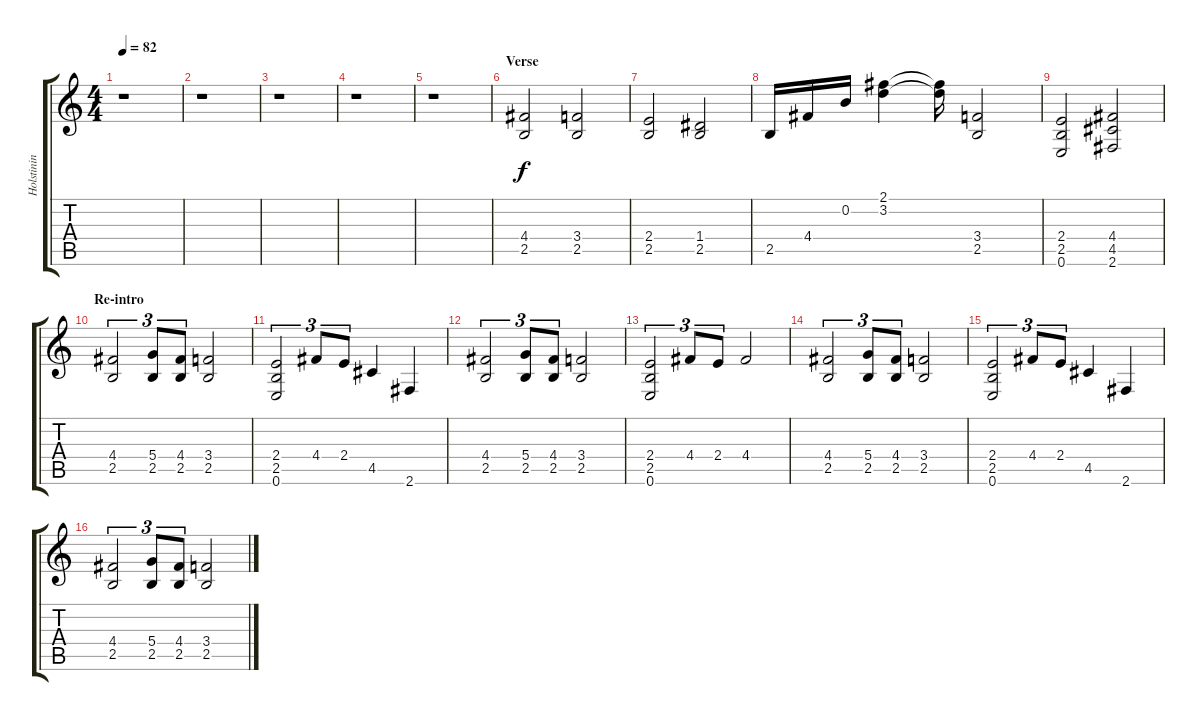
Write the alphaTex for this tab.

\track ("Holstinin" "Holstinin") {instrument distortionguitar}
\staff {score tabs}
\tuning (E4 B3 G3 D3 A2 E2) {hide}
\ts (4 4)
\tempo 82
\clef g2
\ks c
r.1{dy f} |
r.1 |
r.1 |
r.1 |
r.1 |
\section ("" "Verse")
(4.4 2.5).2{volume 14} (3.4 2.5).2 |
(2.4 2.5).2 (1.4 2.5).2 |
2.5.16 4.4.16 0.2.16 (2.1 3.2).4 (2.1{t} 3.2{t}).16 (3.4 2.5).2 |
(2.4 2.5 0.6).2 (4.4 4.5 2.6).2 |
\section ("" "Re-intro")
(4.4 2.5).2{tu (3 2)} (5.4 2.5).8{tu (3 2)} (4.4 2.5).8{tu (3 2)} (3.4 2.5).2 |
(2.4 2.5 0.6).2{tu (3 2)} 4.4.8{tu (3 2)} 2.4.8{tu (3 2)} 4.5.4 2.6.4 |
(4.4 2.5).2{tu (3 2)} (5.4 2.5).8{tu (3 2)} (4.4 2.5).8{tu (3 2)} (3.4 2.5).2 |
(2.4 2.5 0.6).2{tu (3 2)} 4.4.8{tu (3 2)} 2.4.8{tu (3 2)} 4.4.2 |
(4.4 2.5).2{tu (3 2)} (5.4 2.5).8{tu (3 2)} (4.4 2.5).8{tu (3 2)} (3.4 2.5).2 |
(2.4 2.5 0.6).2{tu (3 2)} 4.4.8{tu (3 2)} 2.4.8{tu (3 2)} 4.5.4 2.6.4 |
(4.4 2.5).2{tu (3 2)} (5.4 2.5).8{tu (3 2)} (4.4 2.5).8{tu (3 2)} (3.4 2.5).2
